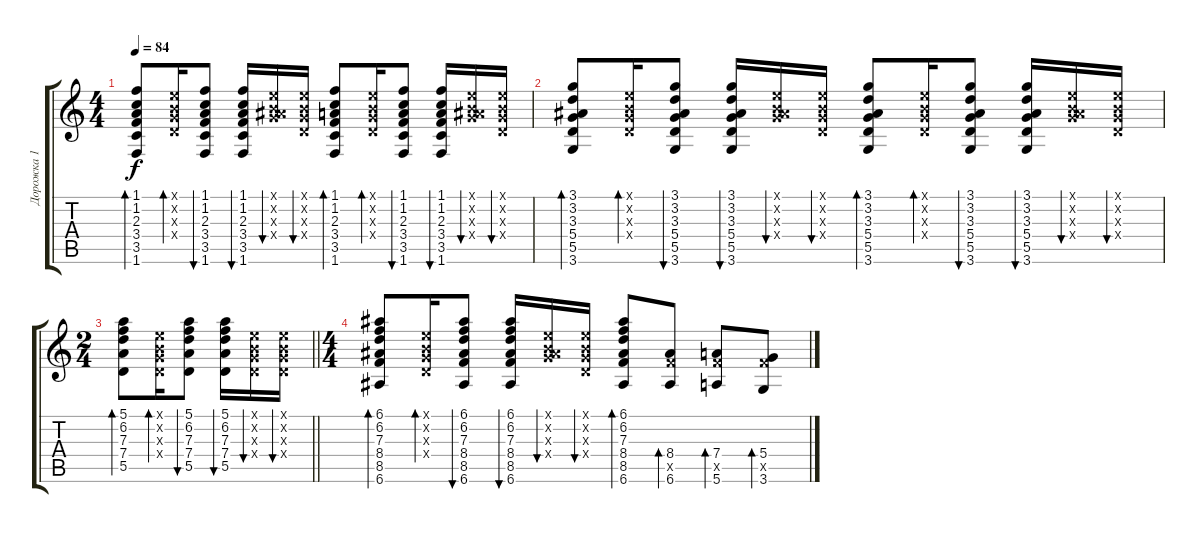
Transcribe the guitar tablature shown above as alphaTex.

\track ("Дорожка 1" "Дорожка 1") {instrument acousticguitarsteel}
\staff {score tabs}
\tuning (E4 B3 G3 D3 A2 E2) {hide}
\ts (4 4)
\tempo 84
\clef g2
\ks c
(1.1 1.2 2.3 3.4 3.5 1.6).8{bd 60 dy f} (0.1{x} 0.2{x} 0.3{x} 0.4{x}).16{bd 60} (1.1 1.2 2.3 3.4 3.5 1.6).8{bu 60} (1.1 1.2 2.3 3.4 3.5 1.6).16{bu 60} (0.1{x} 0.2{x} 0.3{x} 8.4{x}).16{bu 60} (0.1{x} 0.2{x} 0.3{x} 0.4{x}).16{bu 60} (1.1 1.2 2.3 3.4 3.5 1.6).8{bd 60} (0.1{x} 0.2{x} 0.3{x} 0.4{x}).16{bd 60} (1.1 1.2 2.3 3.4 3.5 1.6).8{bu 60} (1.1 1.2 2.3 3.4 3.5 1.6).16{bu 60} (0.1{x} 0.2{x} 0.3{x} 8.4{x}).16{bu 60} (0.1{x} 0.2{x} 0.3{x} 0.4{x}).16{bu 60} |
(3.1 3.2 3.3 5.4 5.5 3.6).8{bd 60} (0.1{x} 0.2{x} 0.3{x} 0.4{x}).16{bd 60} (3.1 3.2 3.3 5.4 5.5 3.6).8{bu 60} (3.1 3.2 3.3 5.4 5.5 3.6).16{bu 60} (0.1{x} 0.2{x} 0.3{x} 8.4{x}).16{bu 60} (0.1{x} 0.2{x} 0.3{x} 0.4{x}).16{bu 60} (3.1 3.2 3.3 5.4 5.5 3.6).8{bd 60} (0.1{x} 0.2{x} 0.3{x} 0.4{x}).16{bd 60} (3.1 3.2 3.3 5.4 5.5 3.6).8{bu 60} (3.1 3.2 3.3 5.4 5.5 3.6).16{bu 60} (0.1{x} 0.2{x} 0.3{x} 8.4{x}).16{bu 60} (0.1{x} 0.2{x} 0.3{x} 0.4{x}).16{bu 60} |
\ts (2 4)
\barLineRight lightlight
(5.1 6.2 7.3 7.4 5.5).8{bd 60} (0.1{x} 0.2{x} 0.3{x} 0.4{x}).16{bd 60} (5.1 6.2 7.3 7.4 5.5).8{bu 60} (5.1 6.2 7.3 7.4 5.5).16{bu 60} (0.1{x} 0.2{x} 0.3{x} 0.4{x}).16{bu 60} (0.1{x} 0.2{x} 0.3{x} 0.4{x}).16{bu 60} |
\ts (4 4)
(6.1 6.2 7.3 8.4 8.5 6.6).8{bd 60} (0.1{x} 0.2{x} 0.3{x} 0.4{x}).16{bd 60} (6.1 6.2 7.3 8.4 8.5 6.6).8{bu 60} (6.1 6.2 7.3 8.4 8.5 6.6).16{bu 60} (0.1{x} 0.2{x} 0.3{x} 8.4{x}).16{bu 60} (0.1{x} 0.2{x} 0.3{x} 0.4{x}).16{bu 60} (6.1 6.2 7.3 8.4 8.5 6.6).8{bd 60} (8.4 8.5{x} 6.6).8{bd 60} (7.4 8.5{x} 5.6).8{bd 60} (5.4 8.5{x} 3.6).8{bd 60}
